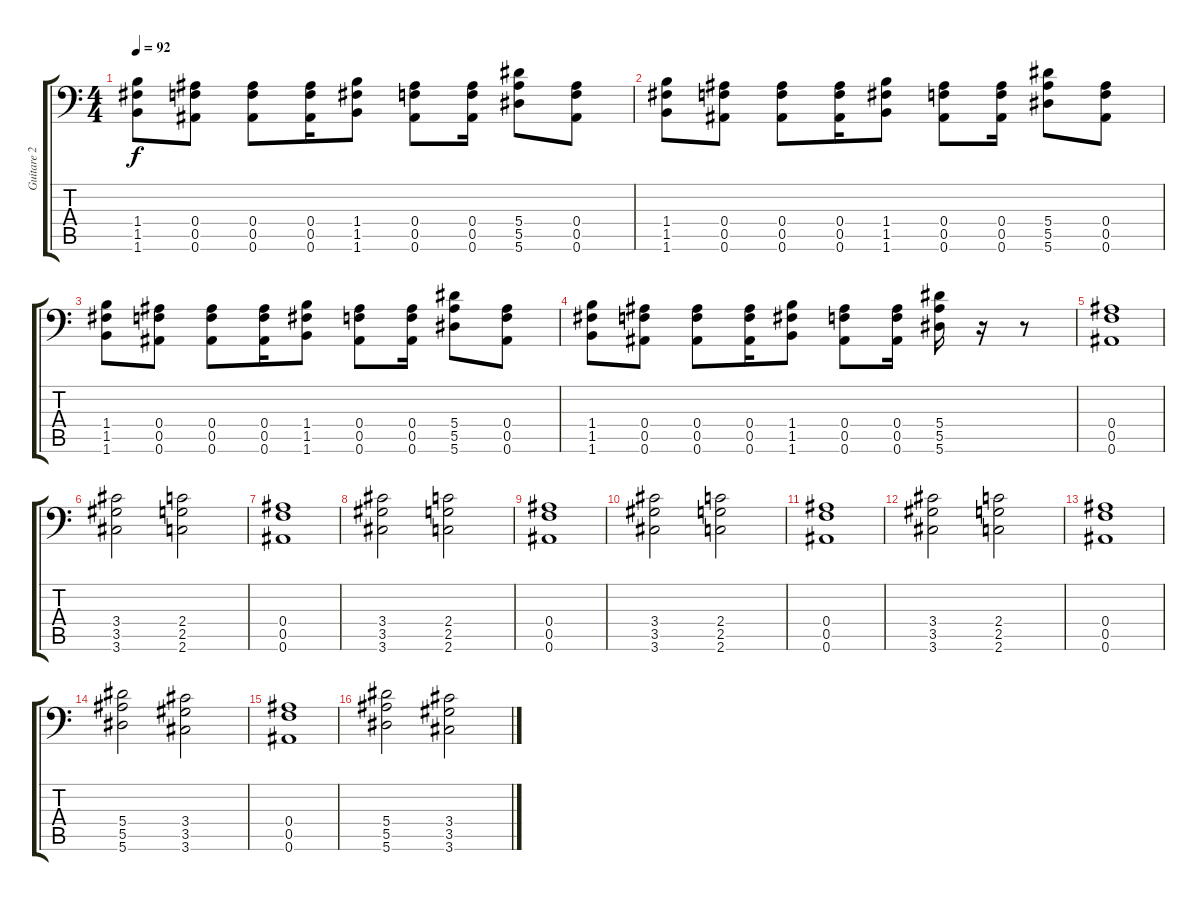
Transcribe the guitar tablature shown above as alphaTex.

\track ("Guitare 2" "Guitare 2") {instrument distortionguitar}
\staff {score tabs}
\tuning (C4 G3 Eb3 Bb2 F2 Bb1) {hide}
\ts (4 4)
\section ("" "")
\tempo 92
\clef f4
\ks c
(1.4 1.5 1.6).8{dy f} (0.4 0.5 0.6).8 (0.4 0.5 0.6).8 (0.4 0.5 0.6).16 (1.4 1.5 1.6).8 (0.4 0.5 0.6).8 (0.4 0.5 0.6).16 (5.4 5.5 5.6).8 (0.4 0.5 0.6).8 |
(1.4 1.5 1.6).8 (0.4 0.5 0.6).8 (0.4 0.5 0.6).8 (0.4 0.5 0.6).16 (1.4 1.5 1.6).8 (0.4 0.5 0.6).8 (0.4 0.5 0.6).16 (5.4 5.5 5.6).8 (0.4 0.5 0.6).8 |
(1.4 1.5 1.6).8 (0.4 0.5 0.6).8 (0.4 0.5 0.6).8 (0.4 0.5 0.6).16 (1.4 1.5 1.6).8 (0.4 0.5 0.6).8 (0.4 0.5 0.6).16 (5.4 5.5 5.6).8 (0.4 0.5 0.6).8 |
(1.4 1.5 1.6).8 (0.4 0.5 0.6).8 (0.4 0.5 0.6).8 (0.4 0.5 0.6).16 (1.4 1.5 1.6).8 (0.4 0.5 0.6).8 (0.4 0.5 0.6).16 (5.4 5.5 5.6).16 r.16 r.8 |
\section ("" "")
(0.4 0.5 0.6).1 |
(3.4 3.5 3.6).2 (2.4 2.5 2.6).2 |
(0.4 0.5 0.6).1 |
(3.4 3.5 3.6).2 (2.4 2.5 2.6).2 |
(0.4 0.5 0.6).1 |
(3.4 3.5 3.6).2 (2.4 2.5 2.6).2 |
(0.4 0.5 0.6).1 |
(3.4 3.5 3.6).2 (2.4 2.5 2.6).2 |
\section ("" "")
(0.4 0.5 0.6).1 |
(5.4 5.5 5.6).2 (3.4 3.5 3.6).2 |
(0.4 0.5 0.6).1 |
(5.4 5.5 5.6).2 (3.4 3.5 3.6).2
